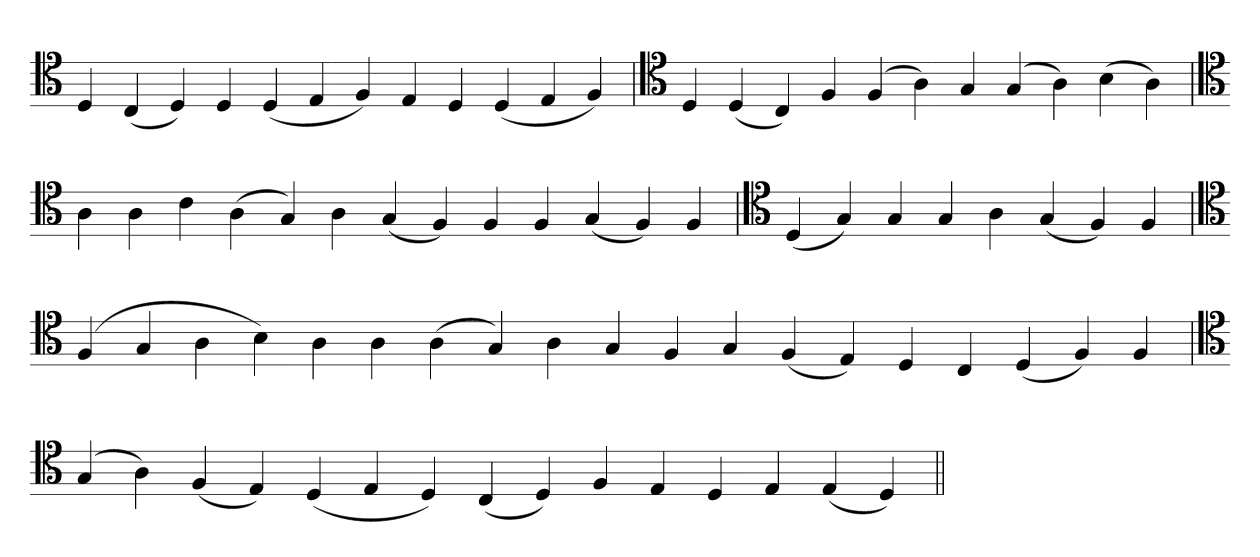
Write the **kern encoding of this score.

**kern
*part1
*staff1
*clefC4
=
4D
(4C
4D)
4D
(4D
4E
4F)
4E
4D
(4D
4E
4F)
=`
*clefC4
4D
(4D
4C)
4F
(4F
4A)
4G
(4G
4A)
(4B
4A)
=
*clefC4
4A
4A
4c
(4A
4G)
4A
(4G
4F)
4F
4F
(4G
4F)
4F
=
*clefC4
(4D
4G)
4G
4G
4A
(4G
4F)
4F
=`
*clefC4
(4F
4G
4A
4B)
4A
4A
(4A
4G)
4A
4G
4F
4G
(4F
4E)
4D
4C
(4D
4F)
4F
=`
*clefC4
(4G
4A)
(4F
4E)
(4D
4E
4D)
(4C
4D)
4F
4E
4D
4E
(4E
4D)
=||
*-
